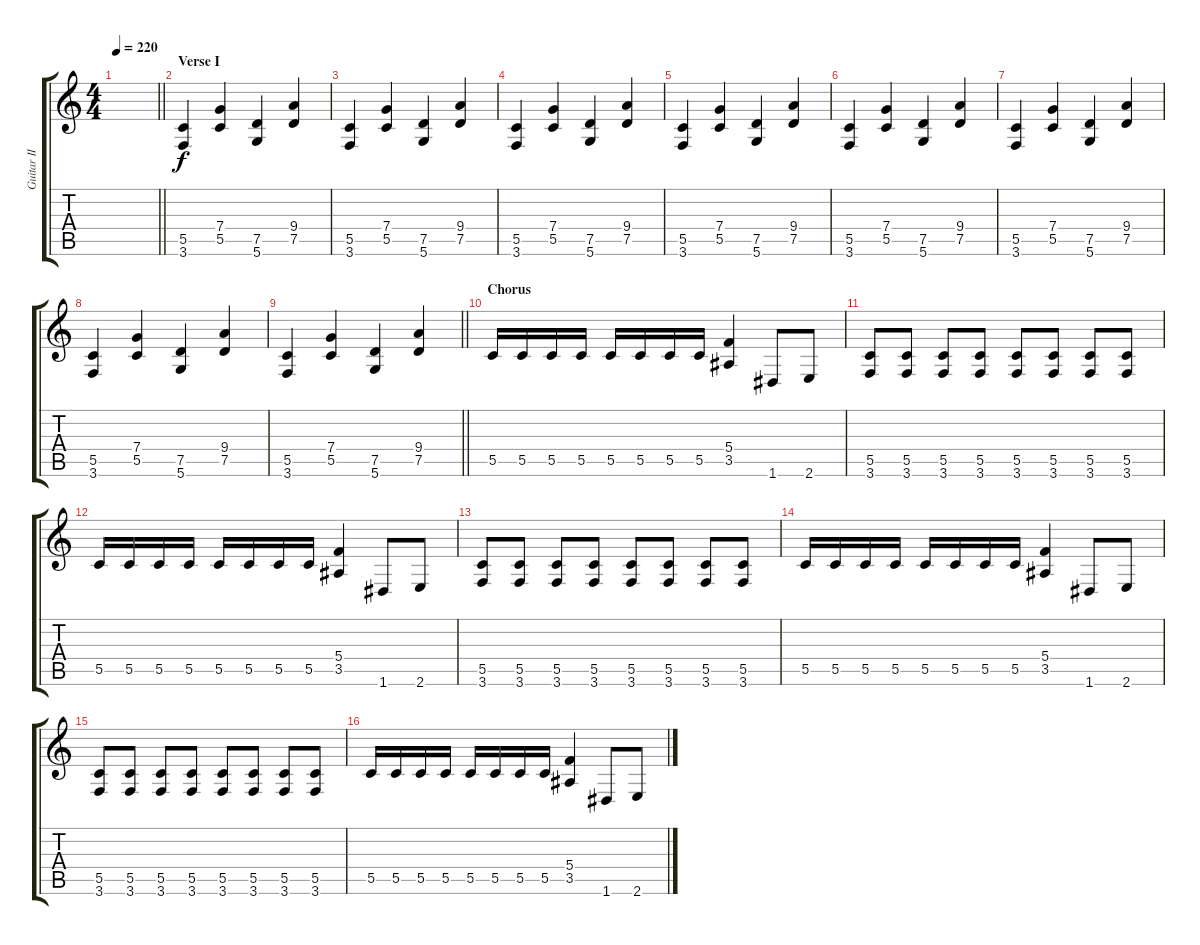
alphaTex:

\track ("Guitar II" "Guitar II") {instrument distortionguitar}
\staff {score tabs}
\tuning (D4 A3 F3 C3 G2 D2) {hide}
\ts (4 4)
\tempo 220
\clef g2
\barLineRight lightlight
\ks c
|
\section ("" "Verse I")
(5.5 3.6).4 (7.4 5.5).4 (7.5 5.6).4 (9.4 7.5).4 |
(5.5 3.6).4 (7.4 5.5).4 (7.5 5.6).4 (9.4 7.5).4 |
(5.5 3.6).4 (7.4 5.5).4 (7.5 5.6).4 (9.4 7.5).4 |
(5.5 3.6).4 (7.4 5.5).4 (7.5 5.6).4 (9.4 7.5).4 |
(5.5 3.6).4 (7.4 5.5).4 (7.5 5.6).4 (9.4 7.5).4 |
(5.5 3.6).4 (7.4 5.5).4 (7.5 5.6).4 (9.4 7.5).4 |
(5.5 3.6).4 (7.4 5.5).4 (7.5 5.6).4 (9.4 7.5).4 |
\barLineRight lightlight
(5.5 3.6).4 (7.4 5.5).4 (7.5 5.6).4 (9.4 7.5).4 |
\section ("" "Chorus")
5.5.16 5.5.16 5.5.16 5.5.16 5.5.16 5.5.16 5.5.16 5.5.16 (5.4 3.5).4 1.6.8 2.6.8 |
(5.5 3.6).8 (5.5 3.6).8 (5.5 3.6).8 (5.5 3.6).8 (5.5 3.6).8 (5.5 3.6).8 (5.5 3.6).8 (5.5 3.6).8 |
5.5.16 5.5.16 5.5.16 5.5.16 5.5.16 5.5.16 5.5.16 5.5.16 (5.4 3.5).4 1.6.8 2.6.8 |
(5.5 3.6).8 (5.5 3.6).8 (5.5 3.6).8 (5.5 3.6).8 (5.5 3.6).8 (5.5 3.6).8 (5.5 3.6).8 (5.5 3.6).8 |
5.5.16 5.5.16 5.5.16 5.5.16 5.5.16 5.5.16 5.5.16 5.5.16 (5.4 3.5).4 1.6.8 2.6.8 |
(5.5 3.6).8 (5.5 3.6).8 (5.5 3.6).8 (5.5 3.6).8 (5.5 3.6).8 (5.5 3.6).8 (5.5 3.6).8 (5.5 3.6).8 |
5.5.16 5.5.16 5.5.16 5.5.16 5.5.16 5.5.16 5.5.16 5.5.16 (5.4 3.5).4 1.6.8 2.6.8
